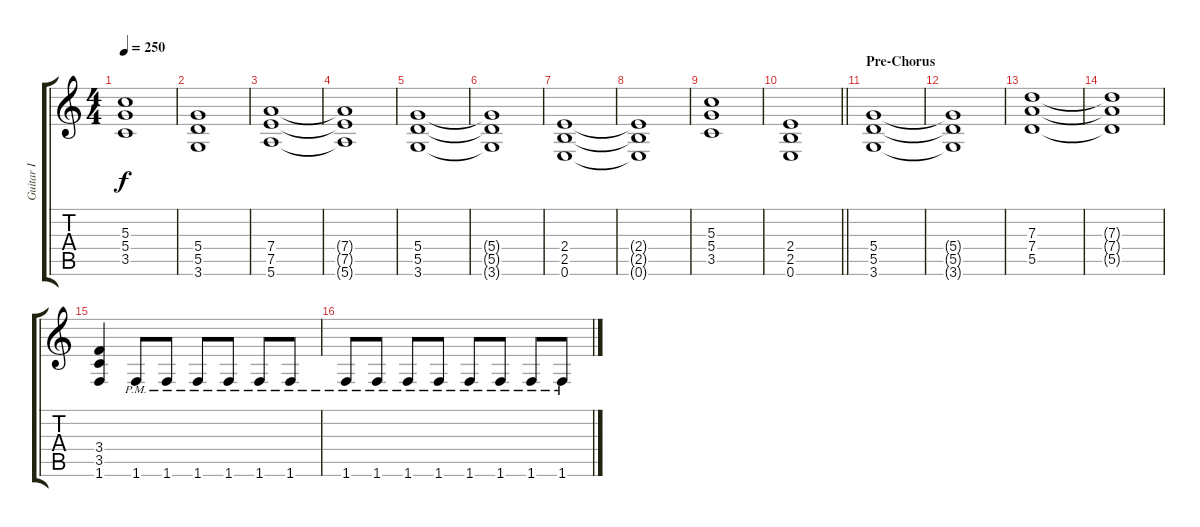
\track ("Guitar I" "Guitar I") {instrument overdrivenguitar}
\staff {score tabs}
\tuning (E4 B3 G3 D3 A2 E2) {hide}
\ts (4 4)
\tempo 250
\clef g2
\ks c
(5.3 5.4 3.5).1{dy f} |
(5.4 5.5 3.6).1 |
(7.4 7.5 5.6).1 |
(7.4{t} 7.5{t} 5.6{t}).1 |
(5.4 5.5 3.6).1 |
(5.4{t} 5.5{t} 3.6{t}).1 |
(2.4 2.5 0.6).1 |
(2.4{t} 2.5{t} 0.6{t}).1 |
(5.3 5.4 3.5).1 |
\barLineRight lightlight
(2.4 2.5 0.6).1 |
\section ("" "Pre-Chorus")
(5.4 5.5 3.6).1 |
(5.4{t} 5.5{t} 3.6{t}).1 |
(7.3 7.4 5.5).1 |
(7.3{t} 7.4{t} 5.5{t}).1 |
(3.4 3.5 1.6).4 1.6{pm}.8 1.6{pm}.8 1.6{pm}.8 1.6{pm}.8 1.6{pm}.8 1.6{pm}.8 |
1.6{pm}.8 1.6{pm}.8 1.6{pm}.8 1.6{pm}.8 1.6{pm}.8 1.6{pm}.8 1.6{pm}.8 1.6{pm}.8
